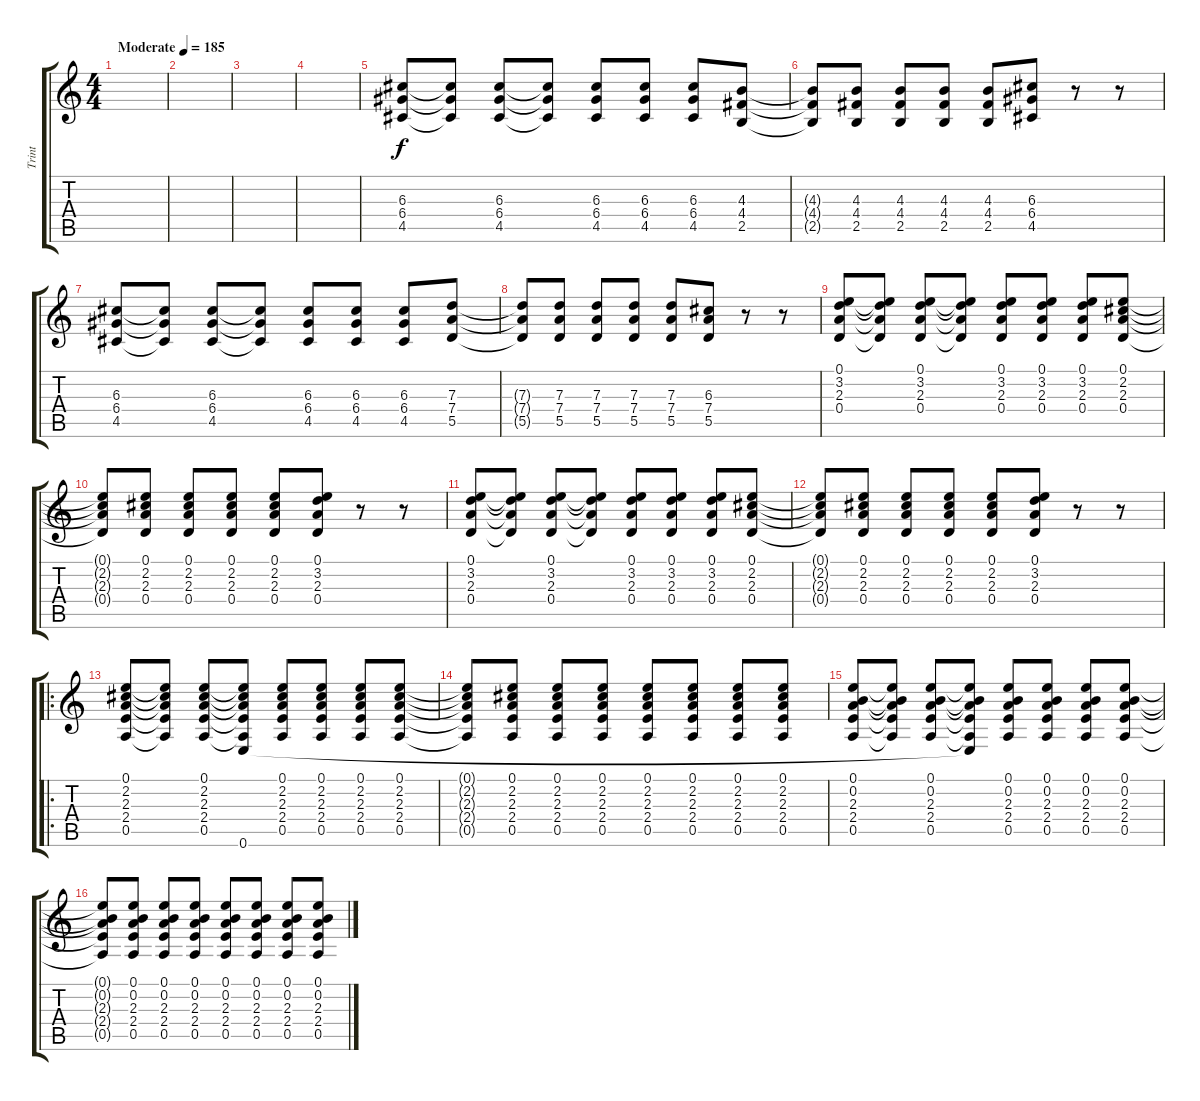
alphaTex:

\track ("Trint" "Trint") {instrument acousticguitarsteel}
\staff {score tabs}
\tuning (E4 B3 G3 D3 A2 E2) {hide}
\ts (4 4)
\tempo (185 "Moderate")
\clef g2
\ks c
|
|
|
|
(6.3 6.4 4.5).8 (6.3{t} 6.4{t} 4.5{t}).8 (6.3 6.4 4.5).8 (6.3{t} 6.4{t} 4.5{t}).8 (6.3 6.4 4.5).8 (6.3 6.4 4.5).8 (6.3 6.4 4.5).8 (4.3 4.4 2.5).8 |
(4.3{t} 4.4{t} 2.5{t}).8 (4.3 4.4 2.5).8 (4.3 4.4 2.5).8 (4.3 4.4 2.5).8 (4.3 4.4 2.5).8 (6.3 6.4 4.5).8 r.8 r.8 |
(6.3 6.4 4.5).8 (6.3{t} 6.4{t} 4.5{t}).8 (6.3 6.4 4.5).8 (6.3{t} 6.4{t} 4.5{t}).8 (6.3 6.4 4.5).8 (6.3 6.4 4.5).8 (6.3 6.4 4.5).8 (7.3 7.4 5.5).8 |
(7.3{t} 7.4{t} 5.5{t}).8 (7.3 7.4 5.5).8 (7.3 7.4 5.5).8 (7.3 7.4 5.5).8 (7.3 7.4 5.5).8 (6.3 7.4 5.5).8 r.8 r.8 |
(0.1 3.2 2.3 0.4).8 (0.1{t} 3.2{t} 2.3{t} 0.4{t}).8 (0.1 3.2 2.3 0.4).8 (0.1{t} 3.2{t} 2.3{t} 0.4{t}).8 (0.1 3.2 2.3 0.4).8 (0.1 3.2 2.3 0.4).8 (0.1 3.2 2.3 0.4).8 (0.1 2.2 2.3 0.4).8 |
(0.1{t} 2.2{t} 2.3{t} 0.4{t}).8 (0.1 2.2 2.3 0.4).8 (0.1 2.2 2.3 0.4).8 (0.1 2.2 2.3 0.4).8 (0.1 2.2 2.3 0.4).8 (0.1 3.2 2.3 0.4).8 r.8 r.8 |
(0.1 3.2 2.3 0.4).8 (0.1{t} 3.2{t} 2.3{t} 0.4{t}).8 (0.1 3.2 2.3 0.4).8 (0.1{t} 3.2{t} 2.3{t} 0.4{t}).8 (0.1 3.2 2.3 0.4).8 (0.1 3.2 2.3 0.4).8 (0.1 3.2 2.3 0.4).8 (0.1 2.2 2.3 0.4).8 |
(0.1{t} 2.2{t} 2.3{t} 0.4{t}).8 (0.1 2.2 2.3 0.4).8 (0.1 2.2 2.3 0.4).8 (0.1 2.2 2.3 0.4).8 (0.1 2.2 2.3 0.4).8 (0.1 3.2 2.3 0.4).8 r.8 r.8 |
\ro
(0.1 2.2 2.3 2.4 0.5).8 (0.1{t} 2.2{t} 2.3{t} 2.4{t} 0.5{t}).8 (0.1 2.2 2.3 2.4 0.5).8 (0.1{t} 2.2{t} 2.3{t} 2.4{t} 0.5{t} 0.6).8 (0.1 2.2 2.3 2.4 0.5).8 (0.1 2.2 2.3 2.4 0.5).8 (0.1 2.2 2.3 2.4 0.5).8 (0.1 2.2 2.3 2.4 0.5).8 |
(0.1{t} 2.2{t} 2.3{t} 2.4{t} 0.5{t}).8 (0.1 2.2 2.3 2.4 0.5).8 (0.1 2.2 2.3 2.4 0.5).8 (0.1 2.2 2.3 2.4 0.5).8 (0.1 2.2 2.3 2.4 0.5).8 (0.1 2.2 2.3 2.4 0.5).8 (0.1 2.2 2.3 2.4 0.5).8 (0.1 2.2 2.3 2.4 0.5).8 |
(0.1 0.2 2.3 2.4 0.5).8 (0.1{t} 0.2{t} 2.3{t} 2.4{t} 0.5{t}).8 (0.1 0.2 2.3 2.4 0.5).8 (0.1{t} 0.2{t} 2.3{t} 2.4{t} 0.5{t} 0.6{t}).8 (0.1 0.2 2.3 2.4 0.5).8 (0.1 0.2 2.3 2.4 0.5).8 (0.1 0.2 2.3 2.4 0.5).8 (0.1 0.2 2.3 2.4 0.5).8 |
(0.1{t} 0.2{t} 2.3{t} 2.4{t} 0.5{t}).8 (0.1 0.2 2.3 2.4 0.5).8 (0.1 0.2 2.3 2.4 0.5).8 (0.1 0.2 2.3 2.4 0.5).8 (0.1 0.2 2.3 2.4 0.5).8 (0.1 0.2 2.3 2.4 0.5).8 (0.1 0.2 2.3 2.4 0.5).8 (0.1 0.2 2.3 2.4 0.5).8
